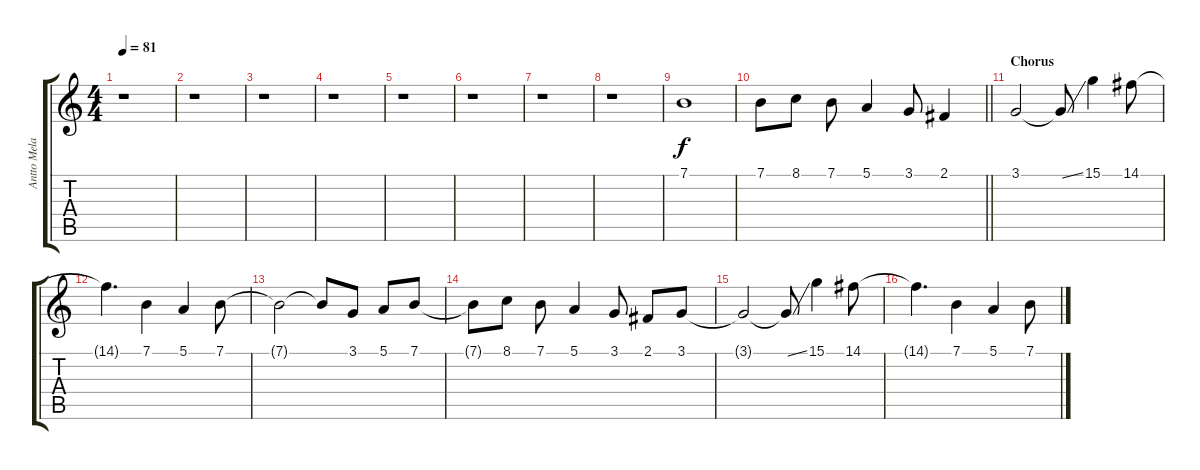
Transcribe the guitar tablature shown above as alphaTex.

\track ("Antto Melasniemi (Keyboard)" "Antto Mela") {instrument clarinet}
\staff {score tabs}
\tuning (E4 B3 G3 D3 A2 E2) {hide}
\ts (4 4)
\tempo 81
\clef g2
\ks c
r.1{dy f} |
r.1 |
r.1 |
r.1 |
r.1 |
r.1 |
r.1 |
r.1 |
7.1.1 |
\barLineRight lightlight
7.1.8 8.1.8 7.1.8 5.1.4 3.1.8 2.1.4 |
\section ("" "Chorus")
3.1.2 3.1{ss t}.8 15.1.4 14.1.8 |
14.1{t}.4{d} 7.1.4 5.1.4 7.1.8 |
7.1{t}.2 7.1{t}.8 3.1.8 5.1.8 7.1.8 |
7.1{t}.8 8.1.8 7.1.8 5.1.4 3.1.8 2.1.8 3.1.8 |
3.1{t}.2 3.1{ss t}.8 15.1.4 14.1.8 |
14.1{t}.4{d} 7.1.4 5.1.4 7.1.8
